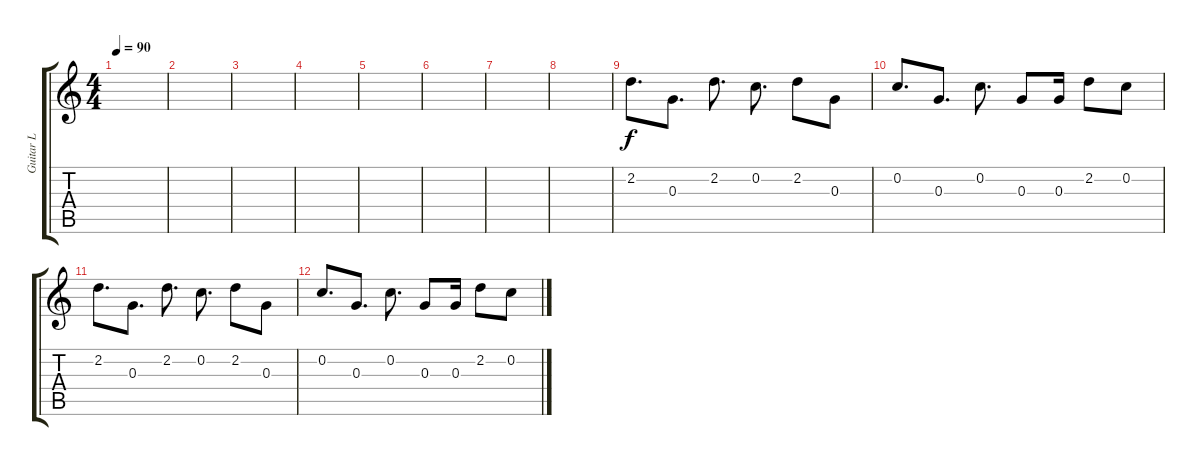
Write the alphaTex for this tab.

\track ("Guitar L" "Guitar L") {instrument acousticguitarsteel}
\staff {score tabs}
\tuning (E4 C4 G3 C3 G2 C2) {hide}
\ts (4 4)
\tempo 90
\clef g2
\ks c
|
|
|
|
|
|
|
|
2.2.8{d} 0.3.8{d} 2.2.8{d} 0.2.8{d} 2.2.8 0.3.8 |
0.2.8{d} 0.3.8{d} 0.2.8{d} 0.3.8 0.3.16 2.2.8 0.2.8 |
2.2.8{d} 0.3.8{d} 2.2.8{d} 0.2.8{d} 2.2.8 0.3.8 |
0.2.8{d} 0.3.8{d} 0.2.8{d} 0.3.8 0.3.16 2.2.8 0.2.8
